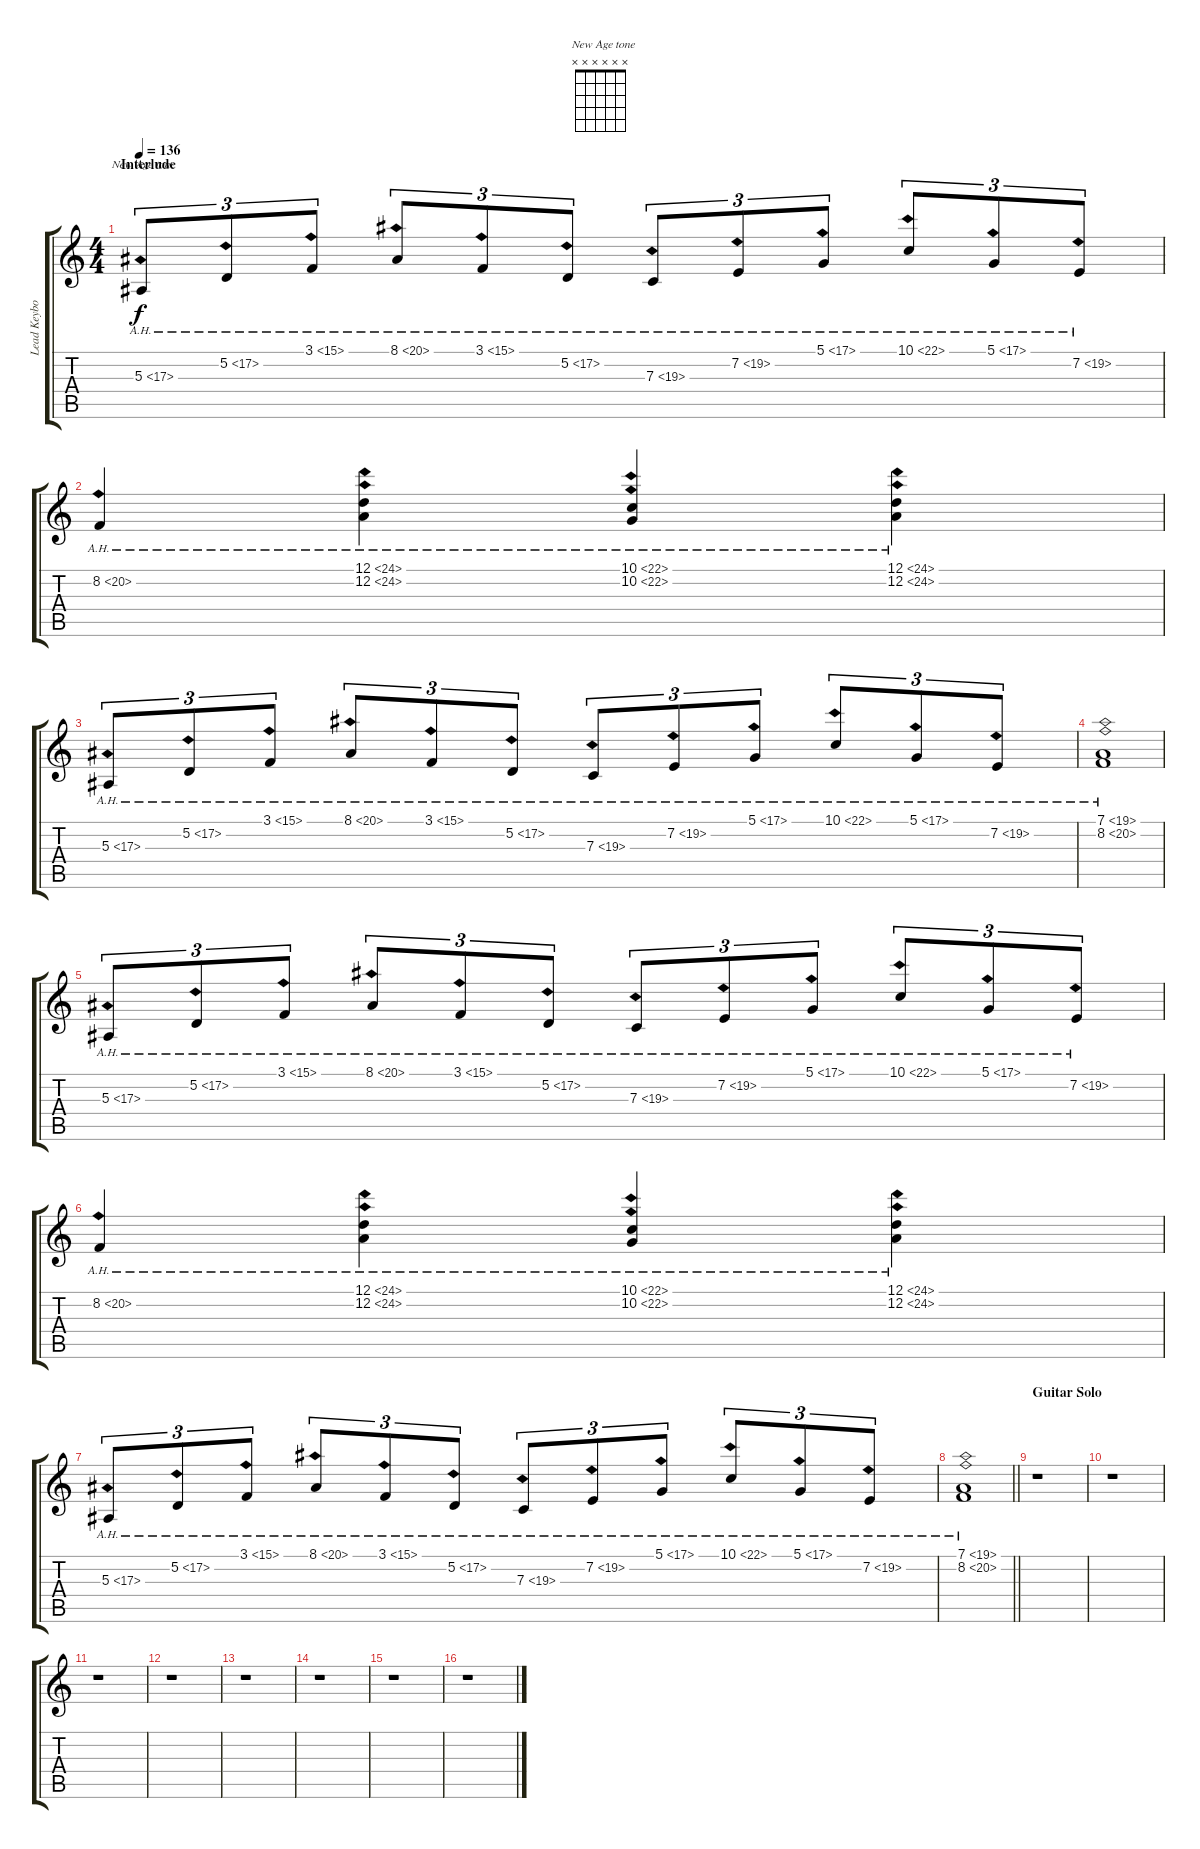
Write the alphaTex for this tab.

\track ("Lead Keyboard" "Lead Keybo") {instrument lead2sawtooth}
\staff {score tabs}
\tuning (D4 A3 F3 C3 G2 D2) {hide}
\chord ("  New Age tone" x x x x x x)
\ts (4 4)
\section ("" "Interlude")
\tempo 136
\clef g2
\ks c
5.3{ah 12}.8{tu (3 2) ch "  New Age tone" dy f volume 10 instrument pad1newage} 5.2{ah 12}.8{tu (3 2)} 3.1{ah 12}.8{tu (3 2)} 8.1{ah 12}.8{tu (3 2)} 3.1{ah 12}.8{tu (3 2)} 5.2{ah 12}.8{tu (3 2)} 7.3{ah 12}.8{tu (3 2)} 7.2{ah 12}.8{tu (3 2)} 5.1{ah 12}.8{tu (3 2)} 10.1{ah 12}.8{tu (3 2)} 5.1{ah 12}.8{tu (3 2)} 7.2{ah 12}.8{tu (3 2)} |
8.2{ah 12}.4 (12.1{ah 12} 12.2{ah 12}).4 (10.1{ah 12} 10.2{ah 12}).4 (12.1{ah 12} 12.2{ah 12}).4 |
5.3{ah 12}.8{tu (3 2)} 5.2{ah 12}.8{tu (3 2)} 3.1{ah 12}.8{tu (3 2)} 8.1{ah 12}.8{tu (3 2)} 3.1{ah 12}.8{tu (3 2)} 5.2{ah 12}.8{tu (3 2)} 7.3{ah 12}.8{tu (3 2)} 7.2{ah 12}.8{tu (3 2)} 5.1{ah 12}.8{tu (3 2)} 10.1{ah 12}.8{tu (3 2)} 5.1{ah 12}.8{tu (3 2)} 7.2{ah 12}.8{tu (3 2)} |
(7.1{ah 12} 8.2{ah 12}).1 |
5.3{ah 12}.8{tu (3 2)} 5.2{ah 12}.8{tu (3 2)} 3.1{ah 12}.8{tu (3 2)} 8.1{ah 12}.8{tu (3 2)} 3.1{ah 12}.8{tu (3 2)} 5.2{ah 12}.8{tu (3 2)} 7.3{ah 12}.8{tu (3 2)} 7.2{ah 12}.8{tu (3 2)} 5.1{ah 12}.8{tu (3 2)} 10.1{ah 12}.8{tu (3 2)} 5.1{ah 12}.8{tu (3 2)} 7.2{ah 12}.8{tu (3 2)} |
8.2{ah 12}.4 (12.1{ah 12} 12.2{ah 12}).4 (10.1{ah 12} 10.2{ah 12}).4 (12.1{ah 12} 12.2{ah 12}).4 |
5.3{ah 12}.8{tu (3 2)} 5.2{ah 12}.8{tu (3 2)} 3.1{ah 12}.8{tu (3 2)} 8.1{ah 12}.8{tu (3 2)} 3.1{ah 12}.8{tu (3 2)} 5.2{ah 12}.8{tu (3 2)} 7.3{ah 12}.8{tu (3 2)} 7.2{ah 12}.8{tu (3 2)} 5.1{ah 12}.8{tu (3 2)} 10.1{ah 12}.8{tu (3 2)} 5.1{ah 12}.8{tu (3 2)} 7.2{ah 12}.8{tu (3 2)} |
\barLineRight lightlight
(7.1{ah 12} 8.2{ah 12}).1 |
\section ("" "Guitar Solo")
r.1 |
r.1 |
r.1 |
r.1 |
r.1 |
r.1 |
r.1 |
r.1
